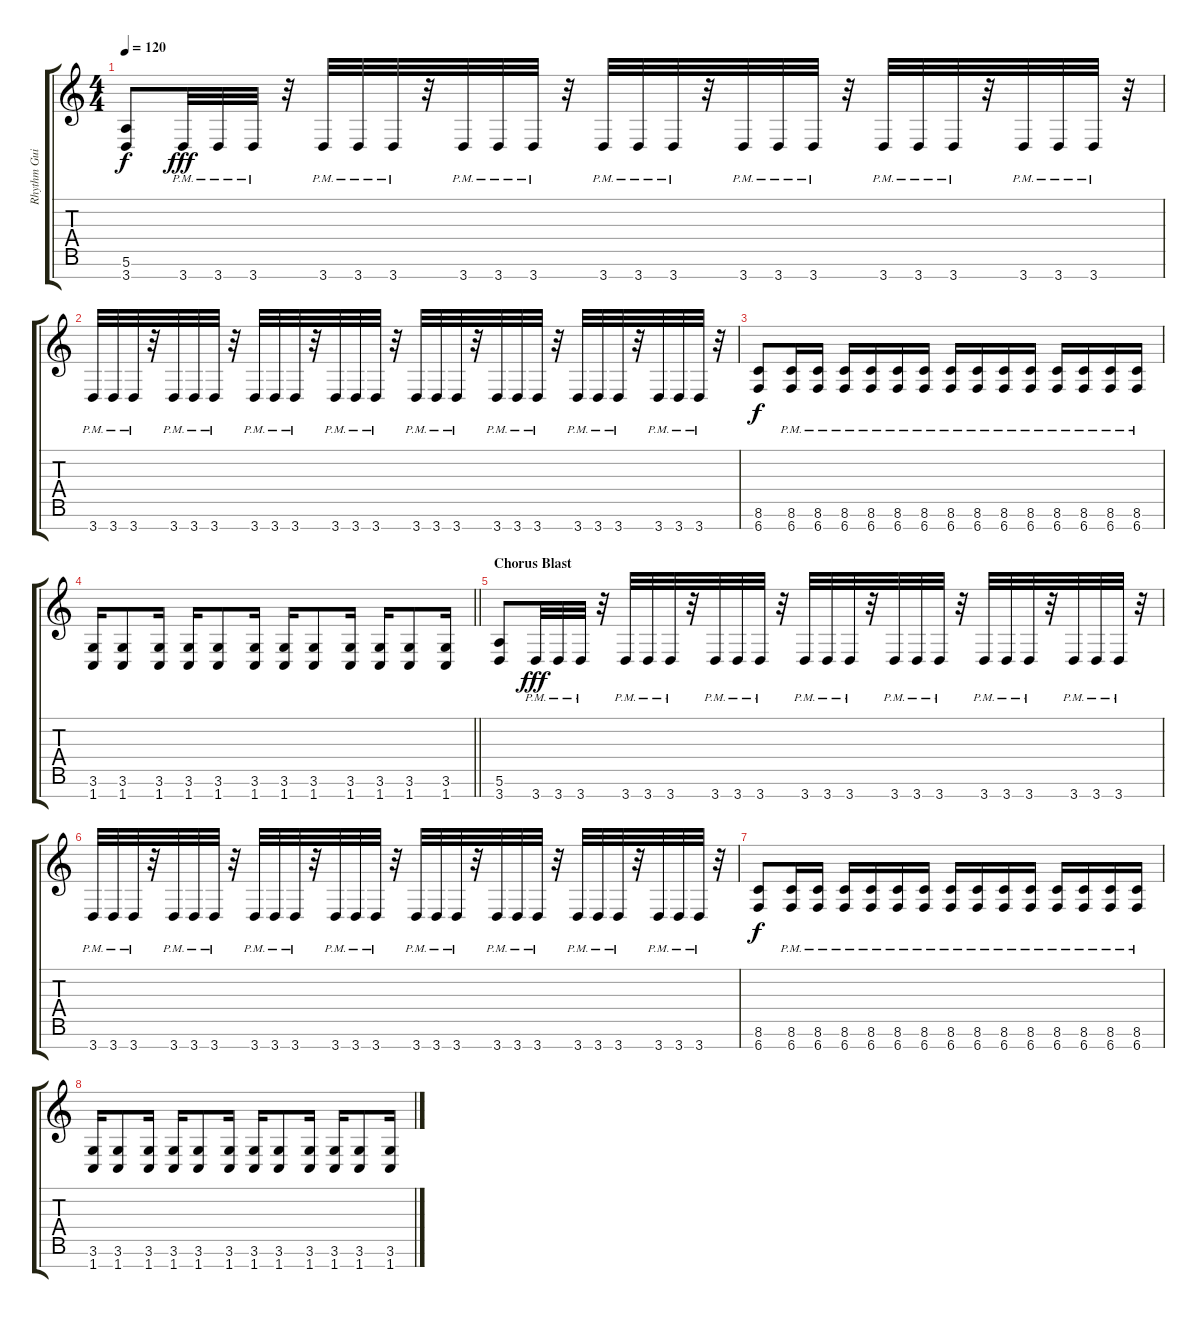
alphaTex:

\track ("Rhythm Guitar 1" "Rhythm Gui") {instrument distortionguitar}
\staff {score tabs}
\tuning (E4 B3 G3 D3 A2 E2 B1) {hide}
\ts (4 4)
\tempo 120
\clef g2
\ks c
(5.6 3.7).8{dy f} 3.7{pm}.32{dy fff} 3.7{pm}.32 3.7{pm}.32 r.32 3.7{pm}.32 3.7{pm}.32 3.7{pm}.32 r.32 3.7{pm}.32 3.7{pm}.32 3.7{pm}.32 r.32 3.7{pm}.32 3.7{pm}.32 3.7{pm}.32 r.32 3.7{pm}.32 3.7{pm}.32 3.7{pm}.32 r.32 3.7{pm}.32 3.7{pm}.32 3.7{pm}.32 r.32 3.7{pm}.32 3.7{pm}.32 3.7{pm}.32 r.32 |
3.7{pm}.32 3.7{pm}.32 3.7{pm}.32 r.32 3.7{pm}.32 3.7{pm}.32 3.7{pm}.32 r.32 3.7{pm}.32 3.7{pm}.32 3.7{pm}.32 r.32 3.7{pm}.32 3.7{pm}.32 3.7{pm}.32 r.32 3.7{pm}.32 3.7{pm}.32 3.7{pm}.32 r.32 3.7{pm}.32 3.7{pm}.32 3.7{pm}.32 r.32 3.7{pm}.32 3.7{pm}.32 3.7{pm}.32 r.32 3.7{pm}.32 3.7{pm}.32 3.7{pm}.32 r.32 |
(8.6 6.7).8{dy f} (8.6{pm} 6.7{pm}).16 (8.6{pm} 6.7{pm}).16 (8.6{pm} 6.7{pm}).16 (8.6{pm} 6.7{pm}).16 (8.6{pm} 6.7{pm}).16 (8.6{pm} 6.7{pm}).16 (8.6{pm} 6.7{pm}).16 (8.6{pm} 6.7{pm}).16 (8.6{pm} 6.7{pm}).16 (8.6{pm} 6.7{pm}).16 (8.6{pm} 6.7{pm}).16 (8.6{pm} 6.7{pm}).16 (8.6{pm} 6.7{pm}).16 (8.6{pm} 6.7{pm}).16 |
\barLineRight lightlight
(3.6 1.7).16 (3.6 1.7).8 (3.6 1.7).16 (3.6 1.7).16 (3.6 1.7).8 (3.6 1.7).16 (3.6 1.7).16 (3.6 1.7).8 (3.6 1.7).16 (3.6 1.7).16 (3.6 1.7).8 (3.6 1.7).16 |
\section ("" "Chorus Blast")
(5.6 3.7).8 3.7{pm}.32{dy fff} 3.7{pm}.32 3.7{pm}.32 r.32 3.7{pm}.32 3.7{pm}.32 3.7{pm}.32 r.32 3.7{pm}.32 3.7{pm}.32 3.7{pm}.32 r.32 3.7{pm}.32 3.7{pm}.32 3.7{pm}.32 r.32 3.7{pm}.32 3.7{pm}.32 3.7{pm}.32 r.32 3.7{pm}.32 3.7{pm}.32 3.7{pm}.32 r.32 3.7{pm}.32 3.7{pm}.32 3.7{pm}.32 r.32 |
3.7{pm}.32 3.7{pm}.32 3.7{pm}.32 r.32 3.7{pm}.32 3.7{pm}.32 3.7{pm}.32 r.32 3.7{pm}.32 3.7{pm}.32 3.7{pm}.32 r.32 3.7{pm}.32 3.7{pm}.32 3.7{pm}.32 r.32 3.7{pm}.32 3.7{pm}.32 3.7{pm}.32 r.32 3.7{pm}.32 3.7{pm}.32 3.7{pm}.32 r.32 3.7{pm}.32 3.7{pm}.32 3.7{pm}.32 r.32 3.7{pm}.32 3.7{pm}.32 3.7{pm}.32 r.32 |
(8.6 6.7).8{dy f} (8.6{pm} 6.7{pm}).16 (8.6{pm} 6.7{pm}).16 (8.6{pm} 6.7{pm}).16 (8.6{pm} 6.7{pm}).16 (8.6{pm} 6.7{pm}).16 (8.6{pm} 6.7{pm}).16 (8.6{pm} 6.7{pm}).16 (8.6{pm} 6.7{pm}).16 (8.6{pm} 6.7{pm}).16 (8.6{pm} 6.7{pm}).16 (8.6{pm} 6.7{pm}).16 (8.6{pm} 6.7{pm}).16 (8.6{pm} 6.7{pm}).16 (8.6{pm} 6.7{pm}).16 |
(3.6 1.7).16 (3.6 1.7).8 (3.6 1.7).16 (3.6 1.7).16 (3.6 1.7).8 (3.6 1.7).16 (3.6 1.7).16 (3.6 1.7).8 (3.6 1.7).16 (3.6 1.7).16 (3.6 1.7).8 (3.6 1.7).16
